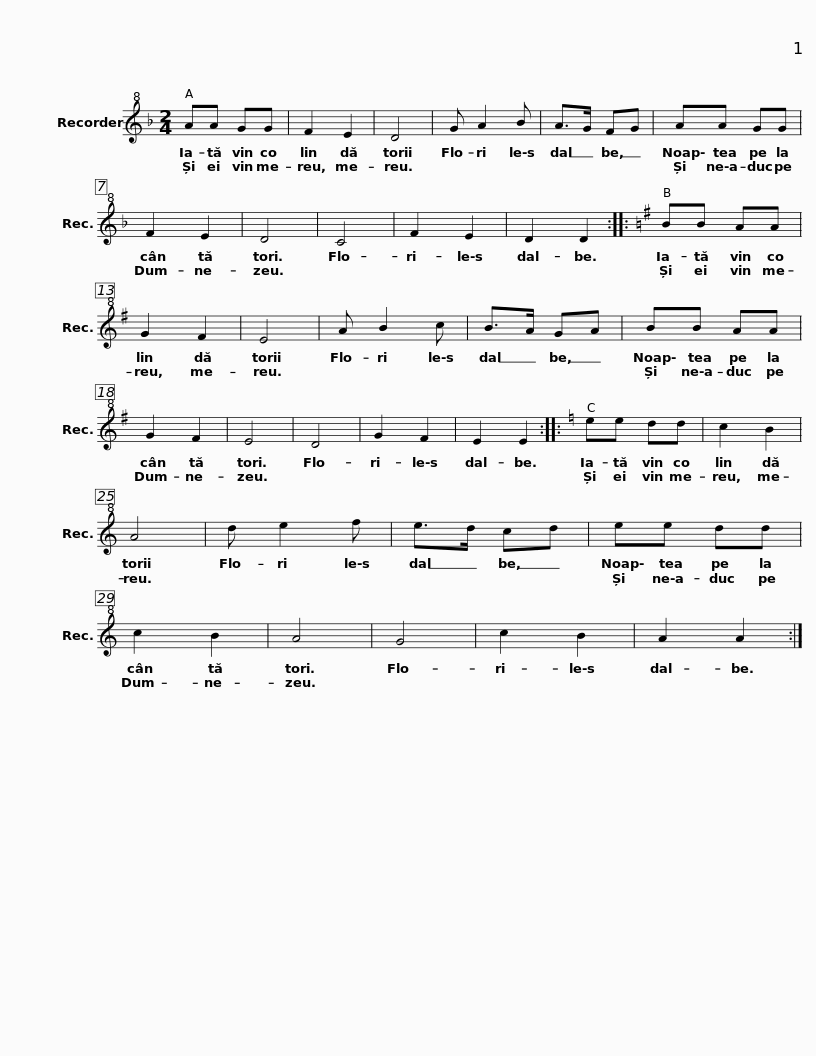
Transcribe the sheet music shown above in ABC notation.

X:1
L:1/8
M:2/4
I:linebreak $
K:F
V:1 treble+8
V:1
 AA GG | F2 E2 | D4 | G A2 B | A>G FG |$ %5
 AA GG | F2 E2 | D4 | C4 | F2 E2 | %10
 D2 D2 ::$[K:G] BB AA | G2 F2 | E4 | A B2 c | %15
 B>A GA |$ BB AA | G2 F2 | E4 | D4 | %20
 G2 F2 | E2 E2 ::$[K:C] ee dd | c2 B2 | A4 | %25
 d e2 f | e>d cd |$ ee dd | c2 B2 | A4 | %30
 G4 | c2 B2 | A2 A2 :| %33
